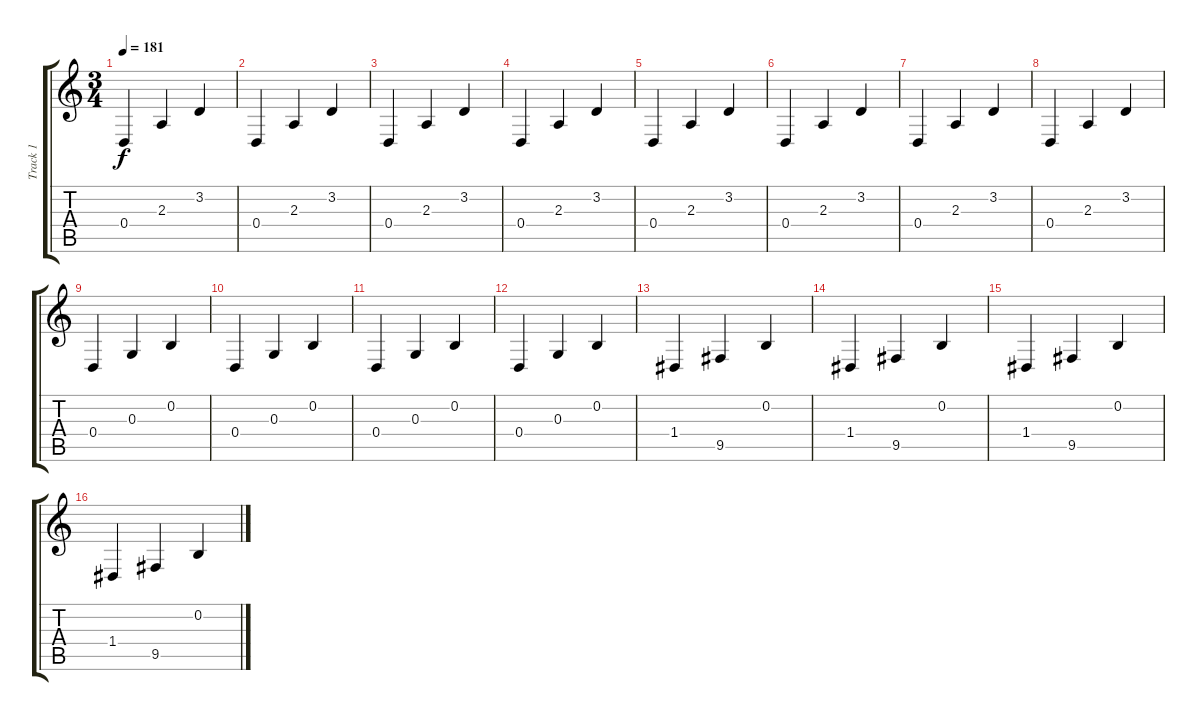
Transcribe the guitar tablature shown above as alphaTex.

\track ("Track 1" "Track 1") {instrument acousticgrandpiano}
\staff {score tabs}
\tuning (E4 B3 G3 D3 A2 E2) {hide}
\ts (3 4)
\tempo 181
\clef g2
\ks c
0.4.4{dy f} 2.3.4 3.2.4 |
0.4.4 2.3.4 3.2.4 |
0.4.4 2.3.4 3.2.4 |
0.4.4 2.3.4 3.2.4 |
0.4.4 2.3.4 3.2.4 |
0.4.4 2.3.4 3.2.4 |
0.4.4 2.3.4 3.2.4 |
0.4.4 2.3.4 3.2.4 |
0.4.4 0.3.4 0.2.4 |
0.4.4 0.3.4 0.2.4 |
0.4.4 0.3.4 0.2.4 |
0.4.4 0.3.4 0.2.4 |
1.4.4 9.5.4 0.2.4 |
1.4.4 9.5.4 0.2.4 |
1.4.4 9.5.4 0.2.4 |
1.4.4 9.5.4 0.2.4
